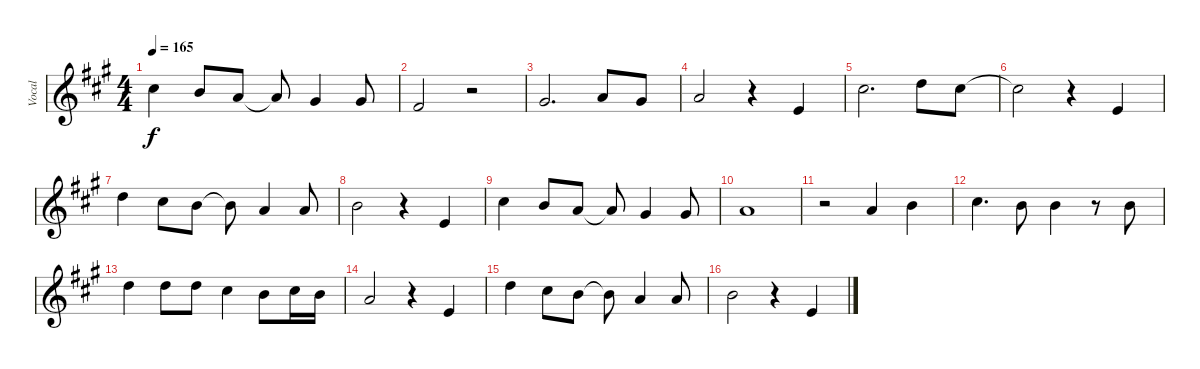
\track ("Vocal" "Vocal") {instrument violin}
\staff {score}
\tuning (E4 B3 G3 D3 A2 E2 B1) {hide}
\ts (4 4)
\tempo 165
\clef g2
\ks a
9.1.4{dy f} 7.1.8 5.1.8 5.1{t}.8 4.1.4 4.1.8 |
2.1.2 r.2 |
4.1.2{d} 5.1.8 4.1.8 |
5.1.2 r.4 0.1.4 |
9.1.2{d} 10.1.8 9.1.8 |
9.1{t}.2 r.4 0.1.4 |
10.1.4 9.1.8 7.1.8 7.1{t}.8 5.1.4 5.1.8 |
7.1.2 r.4 0.1.4 |
14.2.4 7.1.8 5.1.8 5.1{t}.8 9.2.4 4.1.8 |
5.1.1 |
r.2 14.3.4 7.1.4 |
9.1.4{d} 7.1.8 7.1.4 r.8 7.1.8 |
10.1.4 10.1.8 10.1.8 9.1.4 7.1.8 9.1.16 7.1.16 |
5.1.2 r.4 0.1.4 |
10.1.4 9.1.8 7.1.8 7.1{t}.8 5.1.4 5.1.8 |
7.1.2 r.4 0.1.4
